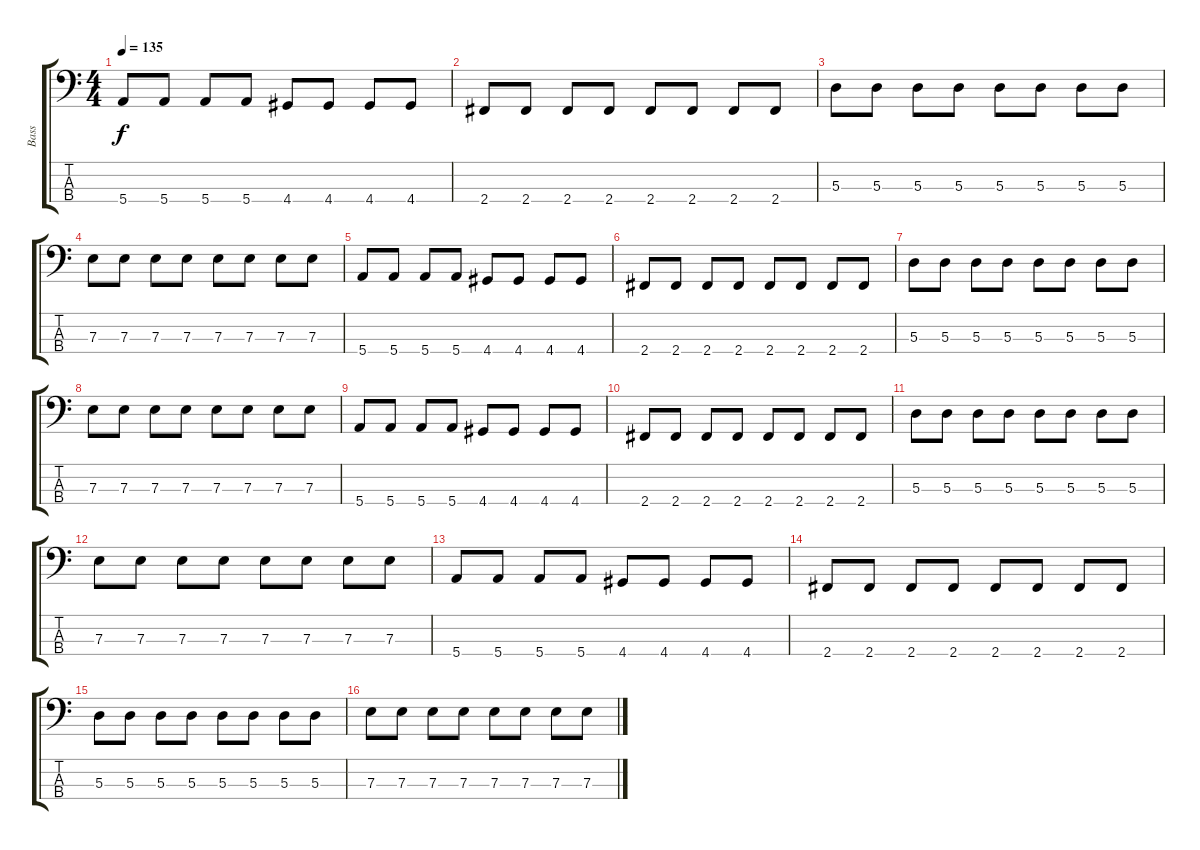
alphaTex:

\track ("Bass" "Bass") {instrument electricbassfinger}
\staff {score tabs}
\tuning (G2 D2 A1 E1) {hide}
\ts (4 4)
\tempo 135
\clef f4
\ks c
5.4.8{dy f} 5.4.8 5.4.8 5.4.8 4.4.8 4.4.8 4.4.8 4.4.8 |
2.4.8 2.4.8 2.4.8 2.4.8 2.4.8 2.4.8 2.4.8 2.4.8 |
5.3.8 5.3.8 5.3.8 5.3.8 5.3.8 5.3.8 5.3.8 5.3.8 |
7.3.8 7.3.8 7.3.8 7.3.8 7.3.8 7.3.8 7.3.8 7.3.8 |
5.4.8 5.4.8 5.4.8 5.4.8 4.4.8 4.4.8 4.4.8 4.4.8 |
2.4.8 2.4.8 2.4.8 2.4.8 2.4.8 2.4.8 2.4.8 2.4.8 |
5.3.8 5.3.8 5.3.8 5.3.8 5.3.8 5.3.8 5.3.8 5.3.8 |
7.3.8 7.3.8 7.3.8 7.3.8 7.3.8 7.3.8 7.3.8 7.3.8 |
5.4.8 5.4.8 5.4.8 5.4.8 4.4.8 4.4.8 4.4.8 4.4.8 |
2.4.8 2.4.8 2.4.8 2.4.8 2.4.8 2.4.8 2.4.8 2.4.8 |
5.3.8 5.3.8 5.3.8 5.3.8 5.3.8 5.3.8 5.3.8 5.3.8 |
7.3.8 7.3.8 7.3.8 7.3.8 7.3.8 7.3.8 7.3.8 7.3.8 |
5.4.8 5.4.8 5.4.8 5.4.8 4.4.8 4.4.8 4.4.8 4.4.8 |
2.4.8 2.4.8 2.4.8 2.4.8 2.4.8 2.4.8 2.4.8 2.4.8 |
5.3.8 5.3.8 5.3.8 5.3.8 5.3.8 5.3.8 5.3.8 5.3.8 |
7.3.8 7.3.8 7.3.8 7.3.8 7.3.8 7.3.8 7.3.8 7.3.8
